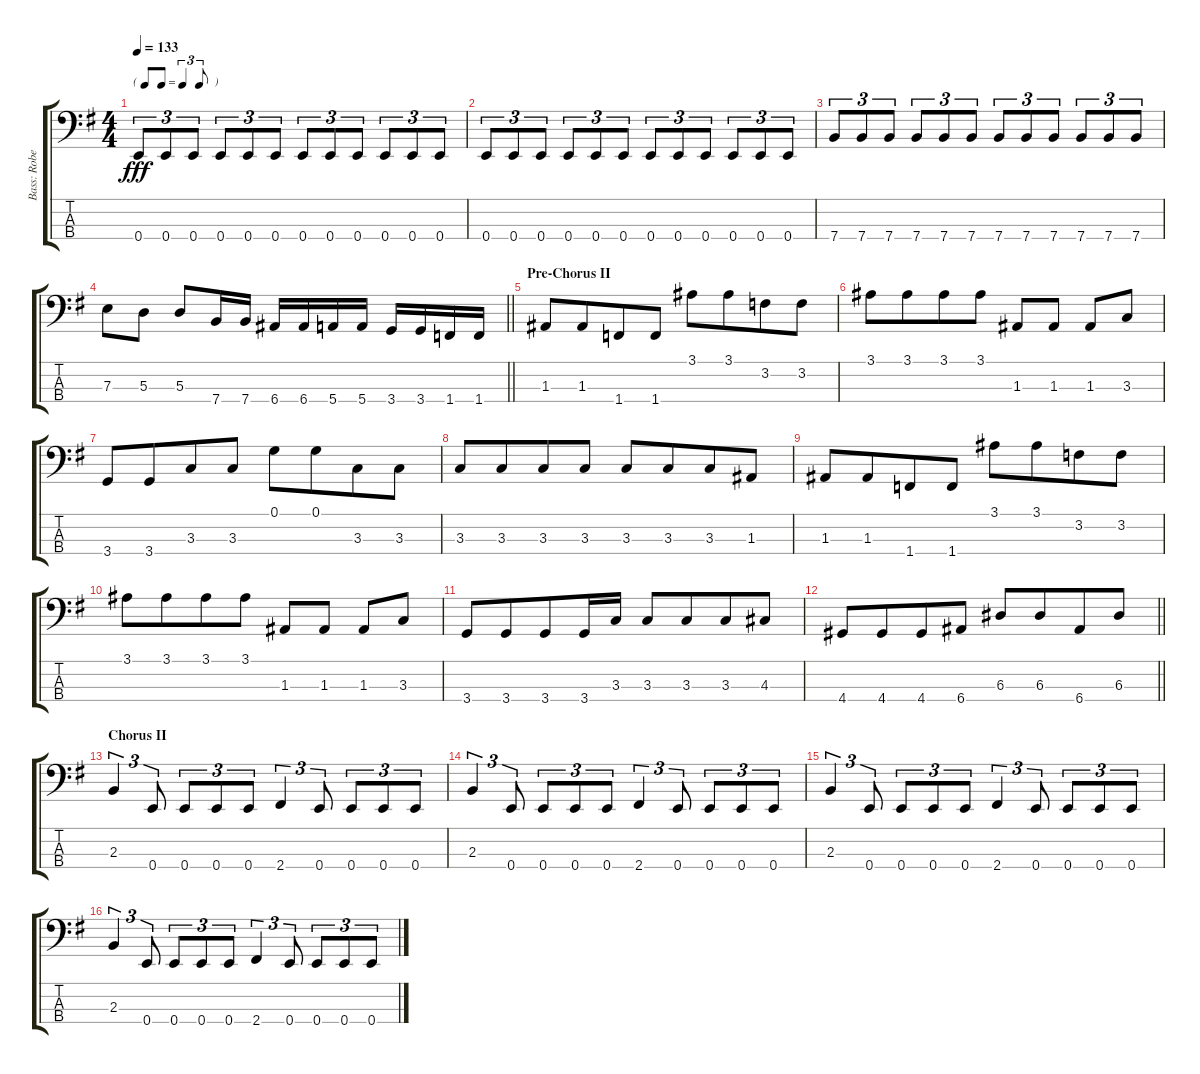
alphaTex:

\track ("Bass: Robert" "Bass: Robe") {instrument electricbassfinger}
\staff {score tabs}
\tuning (G2 D2 A1 E1) {hide}
\ts (4 4)
\tf triplet8th
\tempo 133
\clef f4
\ks g
0.4.8{tu (3 2) dy fff} 0.4.8{tu (3 2)} 0.4.8{tu (3 2)} 0.4.8{tu (3 2)} 0.4.8{tu (3 2)} 0.4.8{tu (3 2)} 0.4.8{tu (3 2)} 0.4.8{tu (3 2)} 0.4.8{tu (3 2)} 0.4.8{tu (3 2)} 0.4.8{tu (3 2)} 0.4.8{tu (3 2)} |
0.4.8{tu (3 2)} 0.4.8{tu (3 2)} 0.4.8{tu (3 2)} 0.4.8{tu (3 2)} 0.4.8{tu (3 2)} 0.4.8{tu (3 2)} 0.4.8{tu (3 2)} 0.4.8{tu (3 2)} 0.4.8{tu (3 2)} 0.4.8{tu (3 2)} 0.4.8{tu (3 2)} 0.4.8{tu (3 2)} |
7.4.8{tu (3 2)} 7.4.8{tu (3 2)} 7.4.8{tu (3 2)} 7.4.8{tu (3 2)} 7.4.8{tu (3 2)} 7.4.8{tu (3 2)} 7.4.8{tu (3 2)} 7.4.8{tu (3 2)} 7.4.8{tu (3 2)} 7.4.8{tu (3 2)} 7.4.8{tu (3 2)} 7.4.8{tu (3 2)} |
\barLineRight lightlight
7.3.8 5.3.8 5.3.8 7.4.16 7.4.16 6.4.16 6.4.16 5.4.16 5.4.16 3.4.16 3.4.16 1.4.16 1.4.16 |
\section ("" "Pre-Chorus II")
1.3.8 1.3.8{beam merge} 1.4.8 1.4.8 3.1.8 3.1.8{beam merge} 3.2.8 3.2.8 |
3.1.8 3.1.8{beam merge} 3.1.8 3.1.8 1.3.8 1.3.8 1.3.8 3.3.8 |
3.4.8 3.4.8{beam merge} 3.3.8 3.3.8 0.1.8 0.1.8{beam merge} 3.3.8 3.3.8 |
3.3.8 3.3.8{beam merge} 3.3.8 3.3.8 3.3.8 3.3.8{beam merge} 3.3.8 1.3.8 |
1.3.8 1.3.8{beam merge} 1.4.8 1.4.8 3.1.8 3.1.8{beam merge} 3.2.8 3.2.8 |
3.1.8 3.1.8{beam merge} 3.1.8 3.1.8 1.3.8 1.3.8 1.3.8 3.3.8 |
3.4.8 3.4.8{beam merge} 3.4.8{beam merge} 3.4.16 3.3.16 3.3.8 3.3.8{beam merge} 3.3.8{beam merge} 4.3.8 |
\barLineRight lightlight
4.4.8 4.4.8{beam merge} 4.4.8 6.4.8 6.3.8 6.3.8{beam merge} 6.4.8 6.3.8 |
\section ("" "Chorus II")
2.3.4{tu (3 2)} 0.4.8{tu (3 2)} 0.4.8{tu (3 2)} 0.4.8{tu (3 2)} 0.4.8{tu (3 2)} 2.4.4{tu (3 2)} 0.4.8{tu (3 2)} 0.4.8{tu (3 2)} 0.4.8{tu (3 2)} 0.4.8{tu (3 2)} |
2.3.4{tu (3 2)} 0.4.8{tu (3 2)} 0.4.8{tu (3 2)} 0.4.8{tu (3 2)} 0.4.8{tu (3 2)} 2.4.4{tu (3 2)} 0.4.8{tu (3 2)} 0.4.8{tu (3 2)} 0.4.8{tu (3 2)} 0.4.8{tu (3 2)} |
2.3.4{tu (3 2)} 0.4.8{tu (3 2)} 0.4.8{tu (3 2)} 0.4.8{tu (3 2)} 0.4.8{tu (3 2)} 2.4.4{tu (3 2)} 0.4.8{tu (3 2)} 0.4.8{tu (3 2)} 0.4.8{tu (3 2)} 0.4.8{tu (3 2)} |
2.3.4{tu (3 2)} 0.4.8{tu (3 2)} 0.4.8{tu (3 2)} 0.4.8{tu (3 2)} 0.4.8{tu (3 2)} 2.4.4{tu (3 2)} 0.4.8{tu (3 2)} 0.4.8{tu (3 2)} 0.4.8{tu (3 2)} 0.4.8{tu (3 2)}
